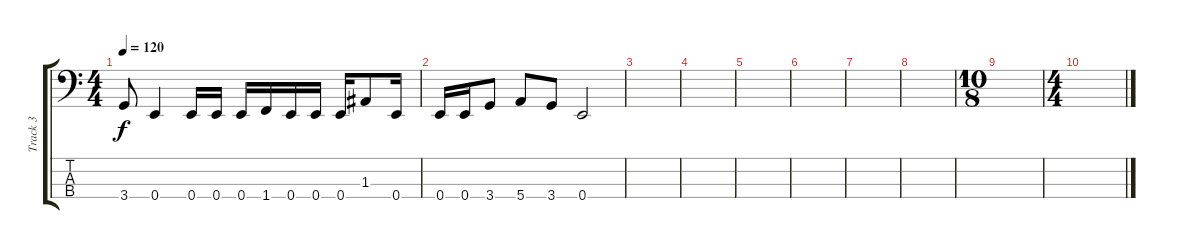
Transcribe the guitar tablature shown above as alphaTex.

\track ("Track 3" "Track 3") {instrument electricbassfinger}
\staff {score tabs}
\tuning (G2 D2 A1 E1) {hide}
\ts (4 4)
\tempo 120
\clef f4
\ks c
3.4.8{dy f} 0.4.4 0.4.16 0.4.16 0.4.16 1.4.16 0.4.16 0.4.16 0.4.16 1.3.8 0.4.16 |
0.4.16 0.4.16 3.4.8 5.4.8 3.4.8 0.4.2 |
|
|
|
|
|
|
\ts (10 8)
|
\ts (4 4)
